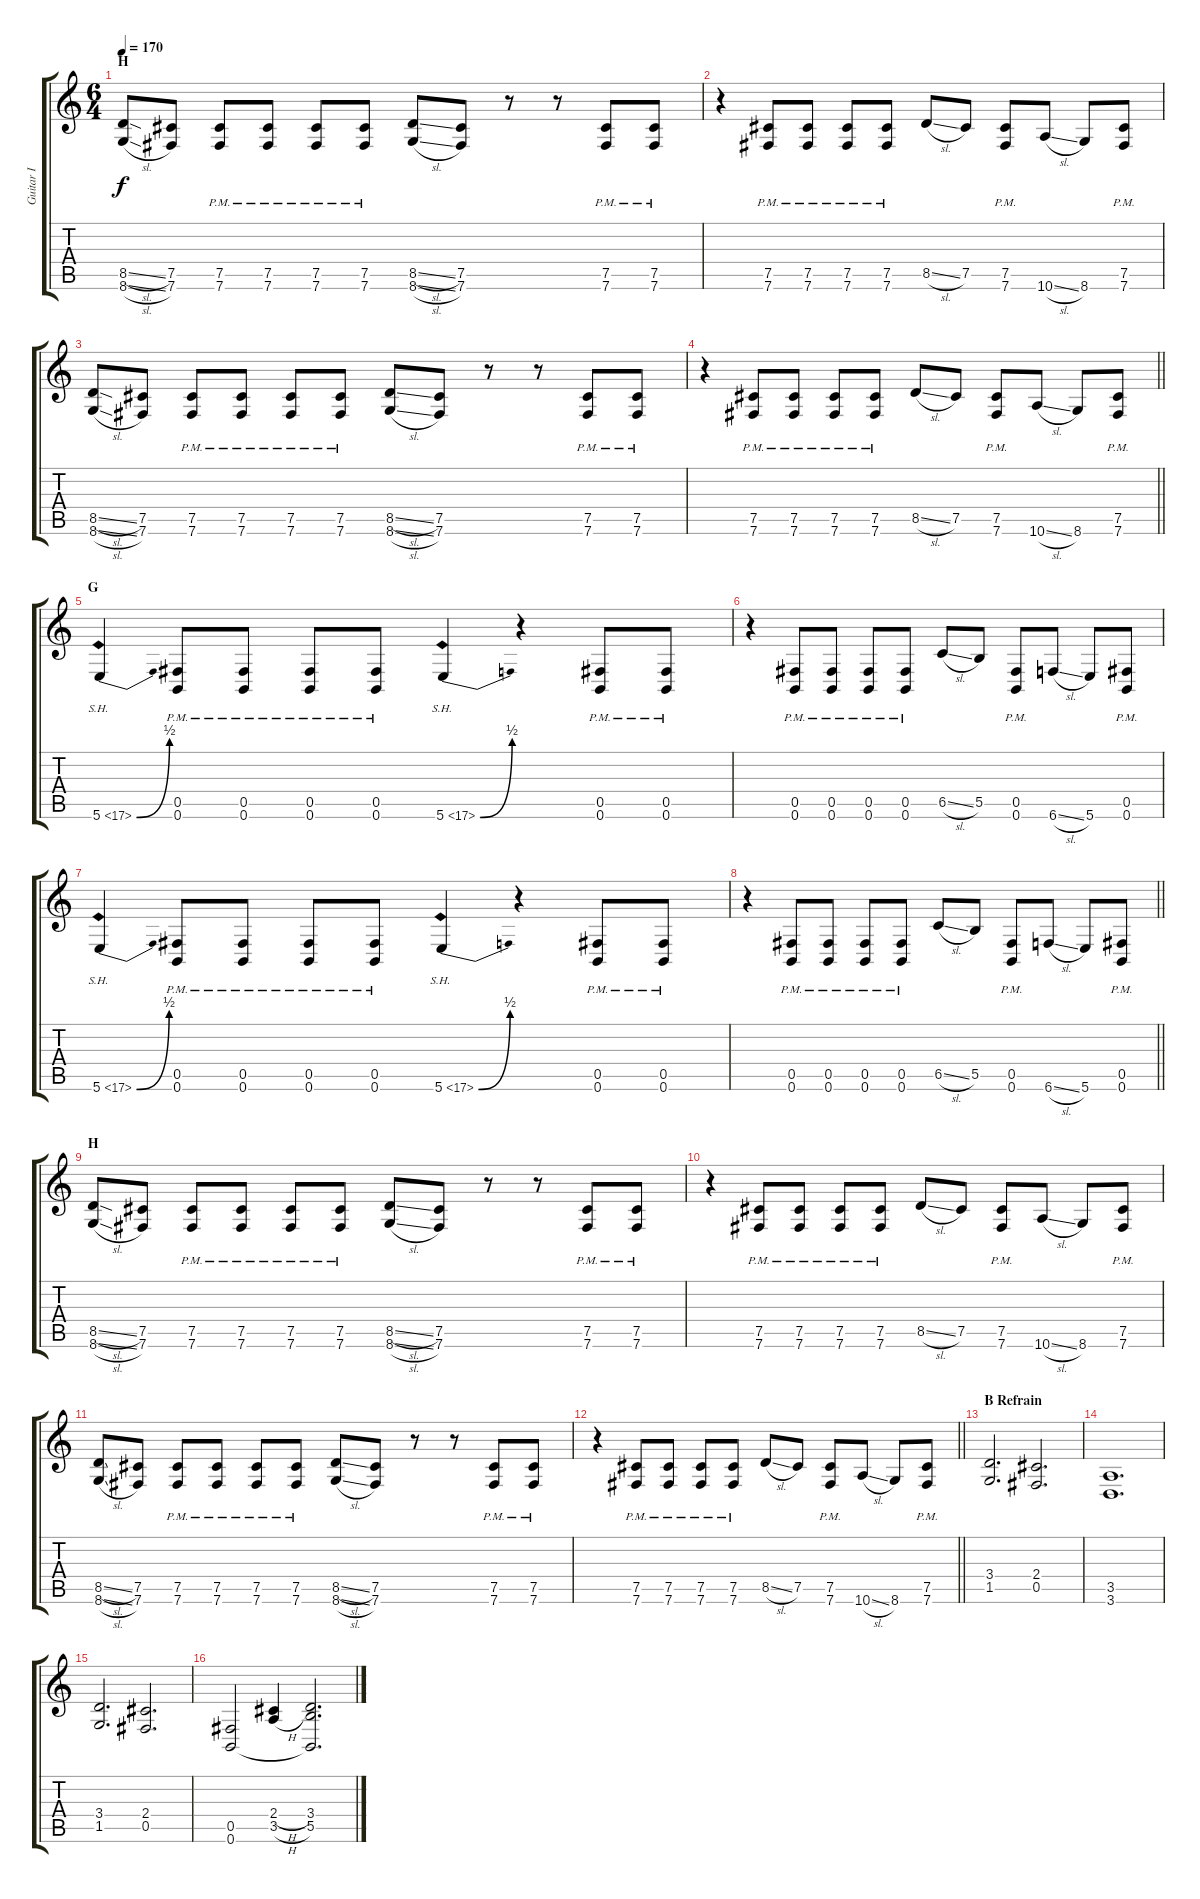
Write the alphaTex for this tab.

\track ("Guitar I" "Guitar I") {instrument distortionguitar}
\staff {score tabs}
\tuning (Db4 Ab3 E3 B2 Gb2 B1) {hide}
\ts (6 4)
\section ("" "H")
\tempo 170
\clef g2
\ks c
(8.5{sl} 8.6{sl}).8{dy f} (7.5 7.6).8 (7.5{pm} 7.6{pm}).8 (7.5{pm} 7.6{pm}).8 (7.5{pm} 7.6{pm}).8 (7.5{pm} 7.6{pm}).8 (8.5{sl} 8.6{sl}).8 (7.5 7.6).8 r.8 r.8 (7.5{pm} 7.6{pm}).8 (7.5{pm} 7.6{pm}).8 |
r.4 (7.5{pm} 7.6{pm}).8 (7.5{pm} 7.6{pm}).8 (7.5{pm} 7.6{pm}).8 (7.5{pm} 7.6{pm}).8 8.5{sl}.8 7.5.8 (7.5{pm} 7.6{pm}).8 10.6{sl}.8 8.6.8 (7.5{pm} 7.6{pm}).8 |
(8.5{sl} 8.6{sl}).8 (7.5 7.6).8 (7.5{pm} 7.6{pm}).8 (7.5{pm} 7.6{pm}).8 (7.5{pm} 7.6{pm}).8 (7.5{pm} 7.6{pm}).8 (8.5{sl} 8.6{sl}).8 (7.5 7.6).8 r.8 r.8 (7.5{pm} 7.6{pm}).8 (7.5{pm} 7.6{pm}).8 |
\barLineRight lightlight
r.4 (7.5{pm} 7.6{pm}).8 (7.5{pm} 7.6{pm}).8 (7.5{pm} 7.6{pm}).8 (7.5{pm} 7.6{pm}).8 8.5{sl}.8 7.5.8 (7.5{pm} 7.6{pm}).8 10.6{sl}.8 8.6.8 (7.5{pm} 7.6{pm}).8 |
\section ("" "G")
5.6{be (bend 0 0 60 2) sh 12}.4 (0.5{pm} 0.6{pm}).8 (0.5{pm} 0.6{pm}).8 (0.5{pm} 0.6{pm}).8 (0.5{pm} 0.6{pm}).8 5.6{be (bend 0 0 60 2) sh 12}.4 r.4 (0.5{pm} 0.6{pm}).8 (0.5{pm} 0.6{pm}).8 |
r.4 (0.5{pm} 0.6{pm}).8 (0.5{pm} 0.6{pm}).8 (0.5{pm} 0.6{pm}).8 (0.5{pm} 0.6{pm}).8 6.5{sl}.8 5.5.8 (0.5{pm} 0.6{pm}).8 6.6{sl}.8 5.6.8 (0.5{pm} 0.6{pm}).8 |
5.6{be (bend 0 0 60 2) sh 12}.4 (0.5{pm} 0.6{pm}).8 (0.5{pm} 0.6{pm}).8 (0.5{pm} 0.6{pm}).8 (0.5{pm} 0.6{pm}).8 5.6{be (bend 0 0 60 2) sh 12}.4 r.4 (0.5{pm} 0.6{pm}).8 (0.5{pm} 0.6{pm}).8 |
\barLineRight lightlight
r.4 (0.5{pm} 0.6{pm}).8 (0.5{pm} 0.6{pm}).8 (0.5{pm} 0.6{pm}).8 (0.5{pm} 0.6{pm}).8 6.5{sl}.8 5.5.8 (0.5{pm} 0.6{pm}).8 6.6{sl}.8 5.6.8 (0.5{pm} 0.6{pm}).8 |
\section ("" "H")
(8.5{sl} 8.6{sl}).8 (7.5 7.6).8 (7.5{pm} 7.6{pm}).8 (7.5{pm} 7.6{pm}).8 (7.5{pm} 7.6{pm}).8 (7.5{pm} 7.6{pm}).8 (8.5{sl} 8.6{sl}).8 (7.5 7.6).8 r.8 r.8 (7.5{pm} 7.6{pm}).8 (7.5{pm} 7.6{pm}).8 |
r.4 (7.5{pm} 7.6{pm}).8 (7.5{pm} 7.6{pm}).8 (7.5{pm} 7.6{pm}).8 (7.5{pm} 7.6{pm}).8 8.5{sl}.8 7.5.8 (7.5{pm} 7.6{pm}).8 10.6{sl}.8 8.6.8 (7.5{pm} 7.6{pm}).8 |
(8.5{sl} 8.6{sl}).8 (7.5 7.6).8 (7.5{pm} 7.6{pm}).8 (7.5{pm} 7.6{pm}).8 (7.5{pm} 7.6{pm}).8 (7.5{pm} 7.6{pm}).8 (8.5{sl} 8.6{sl}).8 (7.5 7.6).8 r.8 r.8 (7.5{pm} 7.6{pm}).8 (7.5{pm} 7.6{pm}).8 |
\barLineRight lightlight
r.4 (7.5{pm} 7.6{pm}).8 (7.5{pm} 7.6{pm}).8 (7.5{pm} 7.6{pm}).8 (7.5{pm} 7.6{pm}).8 8.5{sl}.8 7.5.8 (7.5{pm} 7.6{pm}).8 10.6{sl}.8 8.6.8 (7.5{pm} 7.6{pm}).8 |
\section ("" "B Refrain")
(3.4 1.5).2{d} (2.4 0.5).2{d} |
(3.5 3.6).1{d} |
(3.4 1.5).2{d} (2.4 0.5).2{d} |
(0.5 0.6).2 (2.4{h} 3.5{h}).4 (3.4 5.5 0.6{t}).2{d}
